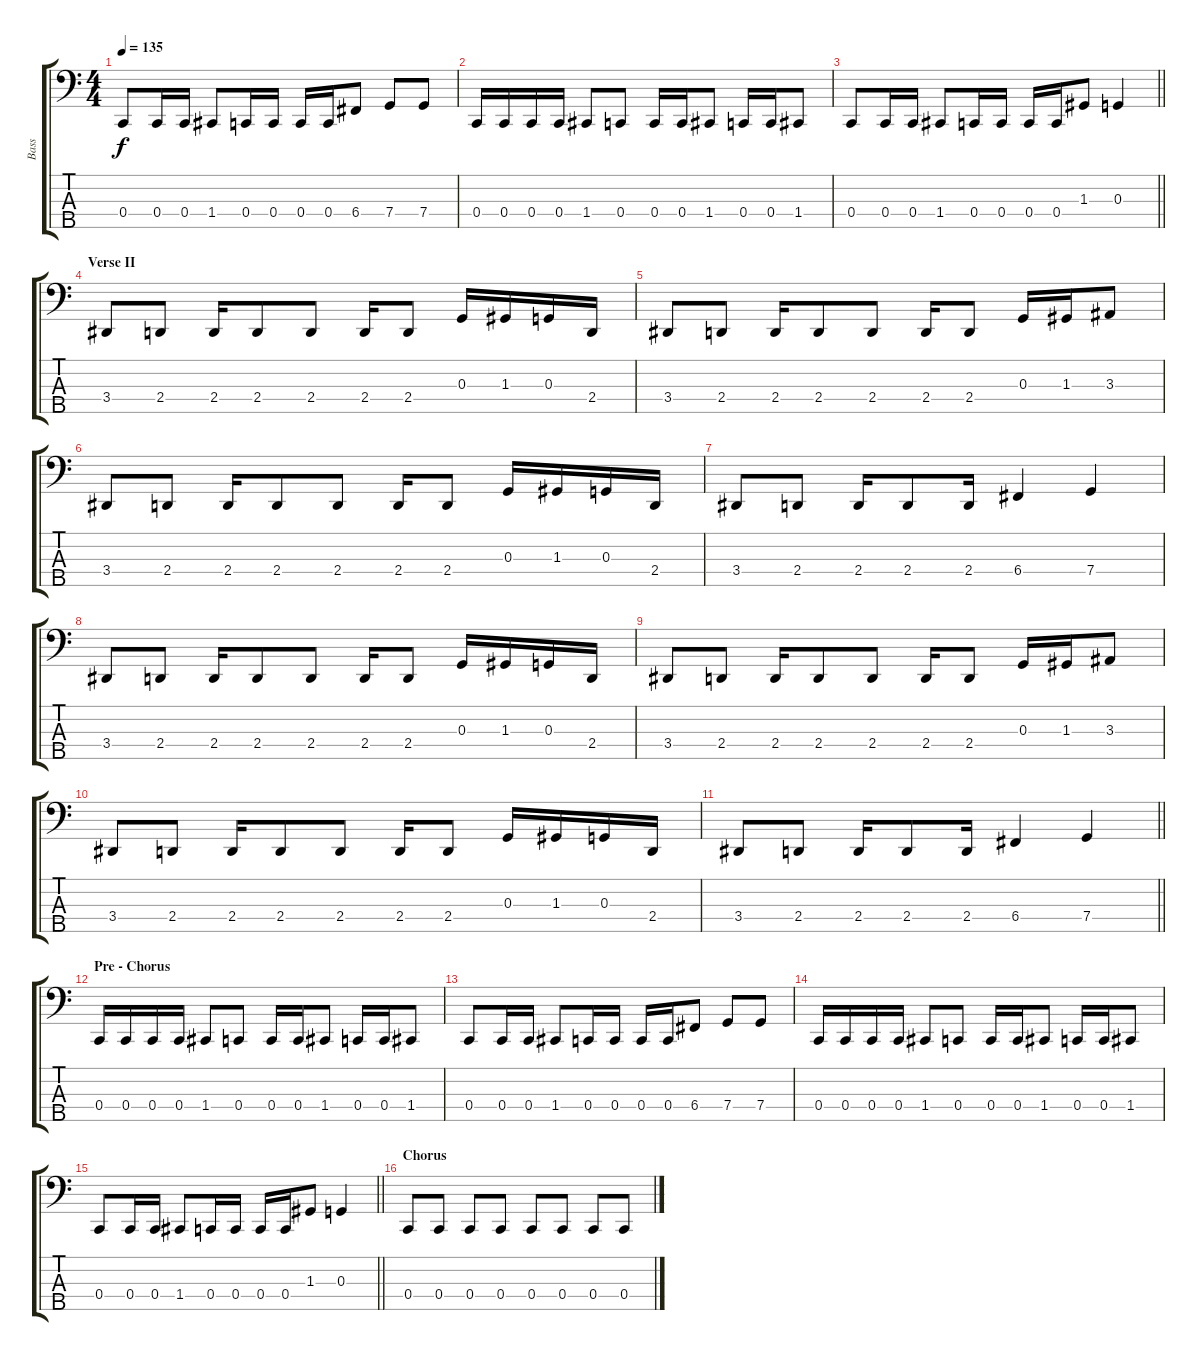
\track ("Bass" "Bass") {instrument electricbasspick}
\staff {score tabs}
\tuning (F2 C2 G1 C1 A0) {hide}
\ts (4 4)
\tempo 135
\clef f4
\ks c
0.4.8{dy f} 0.4.16 0.4.16 1.4.8 0.4.16 0.4.16 0.4.16 0.4.16 6.4.8 7.4.8 7.4.8 |
0.4.16 0.4.16 0.4.16 0.4.16 1.4.8 0.4.8 0.4.16 0.4.16 1.4.8 0.4.16 0.4.16 1.4.8 |
\barLineRight lightlight
0.4.8 0.4.16 0.4.16 1.4.8 0.4.16 0.4.16 0.4.16 0.4.16 1.3.8 0.3.4 |
\section ("" "Verse II")
3.4.8 2.4.8 2.4.16 2.4.8 2.4.8 2.4.16 2.4.8 0.3.16 1.3.16 0.3.16 2.4.16 |
3.4.8 2.4.8 2.4.16 2.4.8 2.4.8 2.4.16 2.4.8 0.3.16 1.3.16 3.3.8 |
3.4.8 2.4.8 2.4.16 2.4.8 2.4.8 2.4.16 2.4.8 0.3.16 1.3.16 0.3.16 2.4.16 |
3.4.8 2.4.8 2.4.16 2.4.8 2.4.16 6.4.4 7.4.4 |
3.4.8 2.4.8 2.4.16 2.4.8 2.4.8 2.4.16 2.4.8 0.3.16 1.3.16 0.3.16 2.4.16 |
3.4.8 2.4.8 2.4.16 2.4.8 2.4.8 2.4.16 2.4.8 0.3.16 1.3.16 3.3.8 |
3.4.8 2.4.8 2.4.16 2.4.8 2.4.8 2.4.16 2.4.8 0.3.16 1.3.16 0.3.16 2.4.16 |
\barLineRight lightlight
3.4.8 2.4.8 2.4.16 2.4.8 2.4.16 6.4.4 7.4.4 |
\section ("" "Pre - Chorus")
0.4.16 0.4.16 0.4.16 0.4.16 1.4.8 0.4.8 0.4.16 0.4.16 1.4.8 0.4.16 0.4.16 1.4.8 |
0.4.8 0.4.16 0.4.16 1.4.8 0.4.16 0.4.16 0.4.16 0.4.16 6.4.8 7.4.8 7.4.8 |
0.4.16 0.4.16 0.4.16 0.4.16 1.4.8 0.4.8 0.4.16 0.4.16 1.4.8 0.4.16 0.4.16 1.4.8 |
\barLineRight lightlight
0.4.8 0.4.16 0.4.16 1.4.8 0.4.16 0.4.16 0.4.16 0.4.16 1.3.8 0.3.4 |
\section ("" "Chorus")
0.4.8 0.4.8 0.4.8 0.4.8 0.4.8 0.4.8 0.4.8 0.4.8
